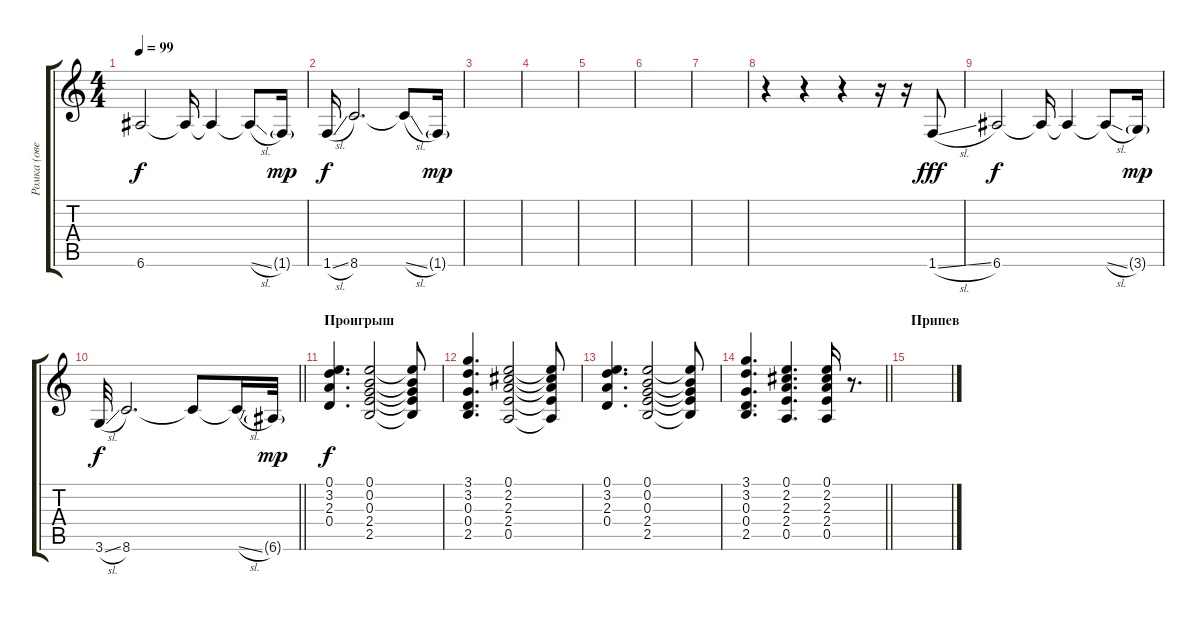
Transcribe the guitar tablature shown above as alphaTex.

\track ("Ромка (овердрайв)" "Ромка (ове") {instrument overdrivenguitar}
\staff {score tabs}
\tuning (E4 B3 G3 D3 A2 E2) {hide}
\ts (4 4)
\tempo 99
\clef g2
\ks c
6.6.2{dy f} 6.6{t}.16 6.6{t}.4 6.6{sl t}.8 1.6{g}.16{dy mp} |
1.6{sl}.16{dy f} 8.6.2{d} 8.6{sl t}.8 1.6{g}.16{dy mp} |
|
|
|
|
|
r.4 r.4 r.4 r.16 r.16 1.6{sl}.8{dy fff} |
6.6.2{dy f} 6.6{t}.16 6.6{t}.4 6.6{sl t}.8 3.6{g}.16{dy mp} |
\barLineRight lightlight
3.6{sl}.32{dy f} 8.6.2{d} 8.6{t}.8 8.6{sl t}.16 6.6{g}.32{dy mp} |
\section ("" "Проигрыш")
(0.1 3.2 2.3 0.4).4{d dy f} (0.1 0.2 0.3 2.4 2.5).2 (0.1{t} 0.2{t} 0.3{t} 2.4{t} 2.5{t}).8 |
(3.1 3.2 0.3 0.4 2.5).4{d} (0.1 2.2 2.3 2.4 0.5).2 (0.1{t} 2.2{t} 2.3{t} 2.4{t} 0.5{t}).8 |
(0.1 3.2 2.3 0.4).4{d} (0.1 0.2 0.3 2.4 2.5).2 (0.1{t} 0.2{t} 0.3{t} 2.4{t} 2.5{t}).8 |
\barLineRight lightlight
(3.1 3.2 0.3 0.4 2.5).4{d} (0.1 2.2 2.3 2.4 0.5).4{d} (0.1 2.2 2.3 2.4 0.5).16 r.8{d} |
\section ("" "Припев")
